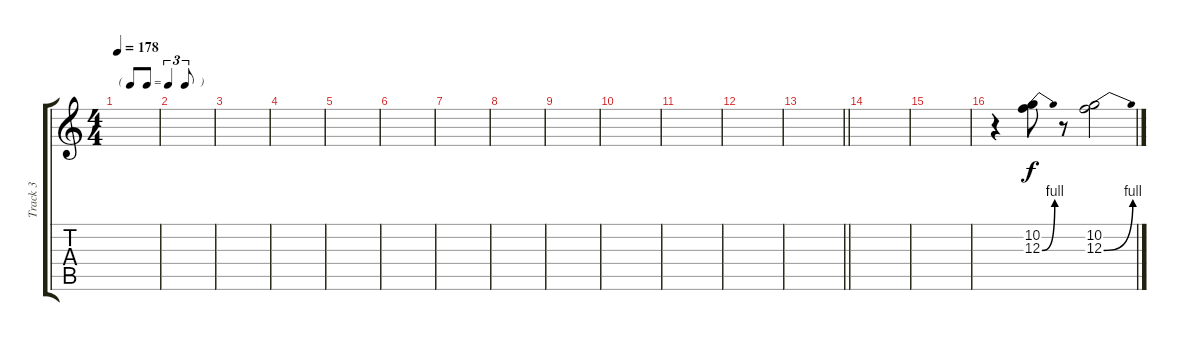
\track ("Track 3" "Track 3") {instrument distortionguitar}
\staff {score tabs}
\tuning (D4 A3 F3 C3 G2 C2) {hide}
\ts (4 4)
\tf triplet8th
\tempo 178
\clef g2
\ks c
|
|
|
|
|
|
|
|
|
|
|
|
\barLineRight lightlight
|
|
|
r.4{volume 16} (10.2 12.3{be (bend 0 0 60 4)}).8 r.8 (10.2 12.3{be (bend 0 0 60 4)}).2
